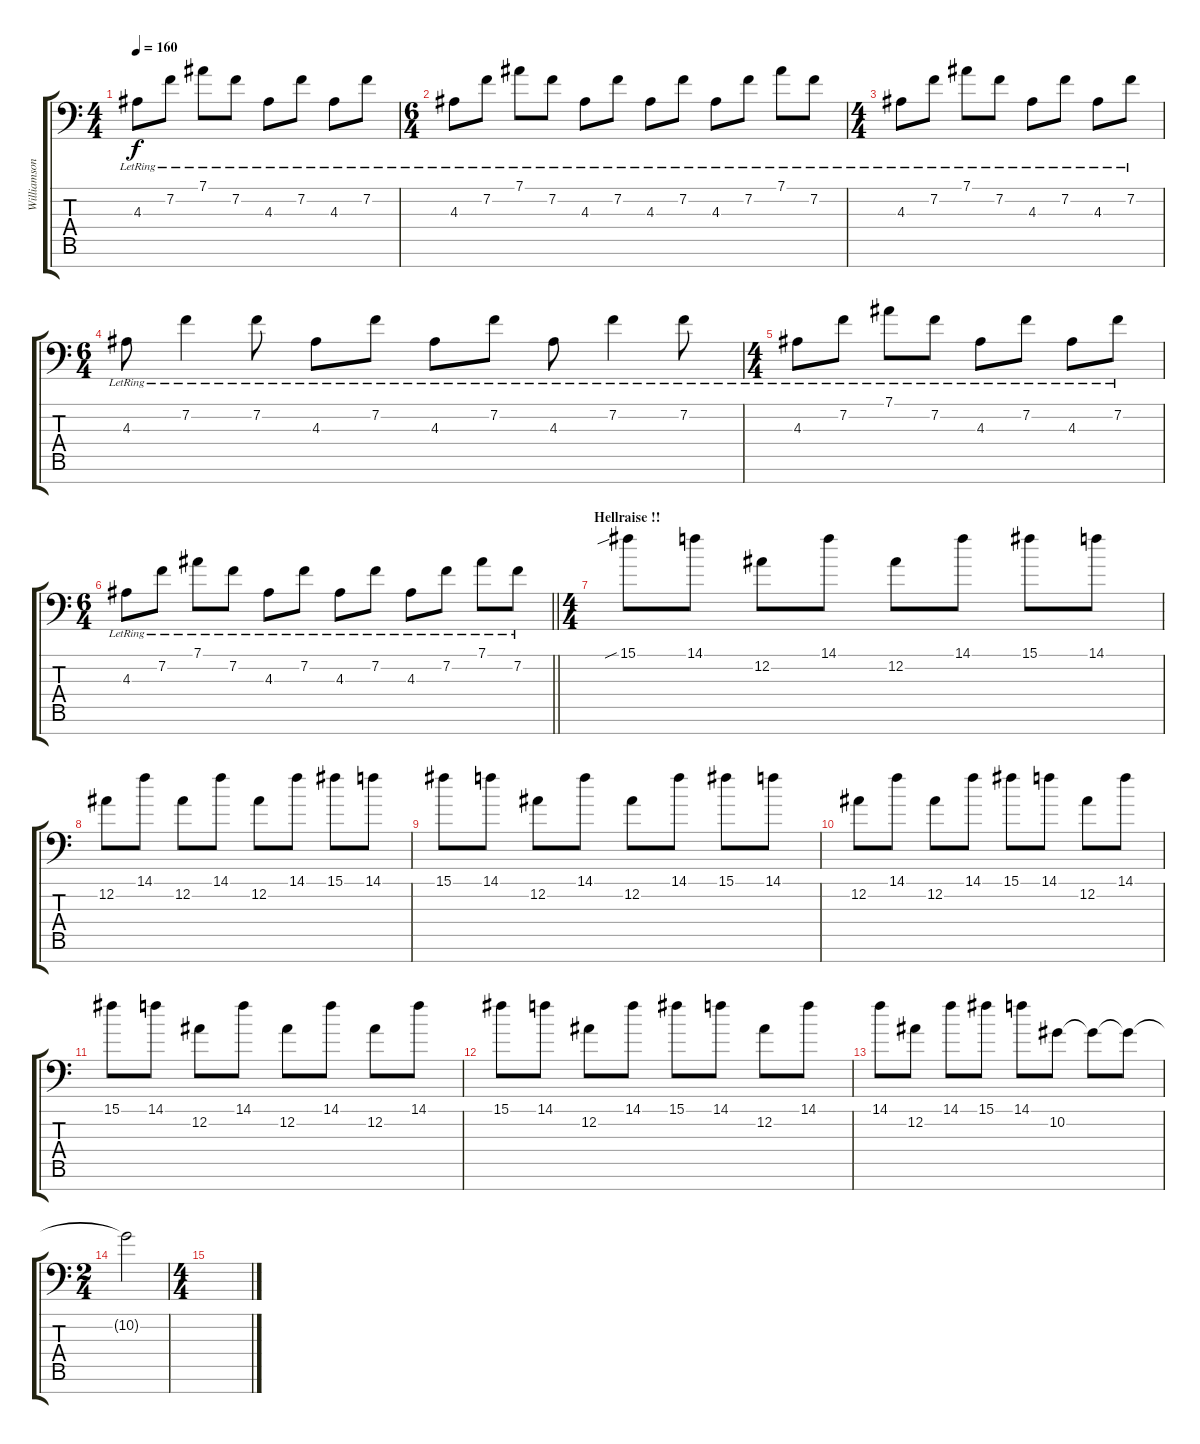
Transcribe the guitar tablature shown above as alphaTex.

\track ("Williamson Keyb2" "Williamson") {instrument stringensemble1}
\staff {score tabs}
\tuning (Eb4 Bb3 Gb3 Db3 Ab2 Eb2 Bb1) {hide}
\ts (4 4)
\tempo 160
\clef f4
\ks c
4.3{lr}.8{dy f} 7.2{lr}.8 7.1{lr}.8 7.2{lr}.8 4.3{lr}.8 7.2{lr}.8 4.3{lr}.8 7.2{lr}.8 |
\ts (6 4)
4.3{lr}.8 7.2{lr}.8 7.1{lr}.8 7.2{lr}.8 4.3{lr}.8 7.2{lr}.8 4.3{lr}.8 7.2{lr}.8 4.3{lr}.8 7.2{lr}.8 7.1{lr}.8 7.2{lr}.8 |
\ts (4 4)
4.3{lr}.8 7.2{lr}.8 7.1{lr}.8 7.2{lr}.8 4.3{lr}.8 7.2{lr}.8 4.3{lr}.8 7.2{lr}.8 |
\ts (6 4)
4.3{lr}.8 7.2{lr}.4 7.2{lr}.8 4.3{lr}.8 7.2{lr}.8 4.3{lr}.8 7.2{lr}.8 4.3{lr}.8 7.2{lr}.4 7.2{lr}.8 |
\ts (4 4)
4.3{lr}.8 7.2{lr}.8 7.1{lr}.8 7.2{lr}.8 4.3{lr}.8 7.2{lr}.8 4.3{lr}.8 7.2{lr}.8 |
\ts (6 4)
\barLineRight lightlight
4.3{lr}.8 7.2{lr}.8 7.1{lr}.8 7.2{lr}.8 4.3{lr}.8 7.2{lr}.8 4.3{lr}.8 7.2{lr}.8 4.3{lr}.8 7.2{lr}.8 7.1{lr}.8 7.2{lr}.8 |
\ts (4 4)
\section ("" "Hellraise !!")
15.1{sib}.8{volume 13 instrument lead1square} 14.1.8 12.2.8 14.1.8 12.2.8 14.1.8 15.1.8 14.1.8 |
12.2.8 14.1.8 12.2.8 14.1.8 12.2.8 14.1.8 15.1.8 14.1.8 |
15.1.8 14.1.8 12.2.8 14.1.8 12.2.8 14.1.8 15.1.8 14.1.8 |
12.2.8 14.1.8 12.2.8 14.1.8 15.1.8 14.1.8 12.2.8 14.1.8 |
15.1.8 14.1.8 12.2.8 14.1.8 12.2.8 14.1.8 12.2.8 14.1.8 |
15.1.8 14.1.8 12.2.8 14.1.8 15.1.8 14.1.8 12.2.8 14.1.8 |
14.1.8 12.2.8 14.1.8 15.1.8 14.1.8 10.2.8 10.2{t}.8 10.2{t}.8 |
\ts (2 4)
10.2{t}.2 |
\ts (4 4)
